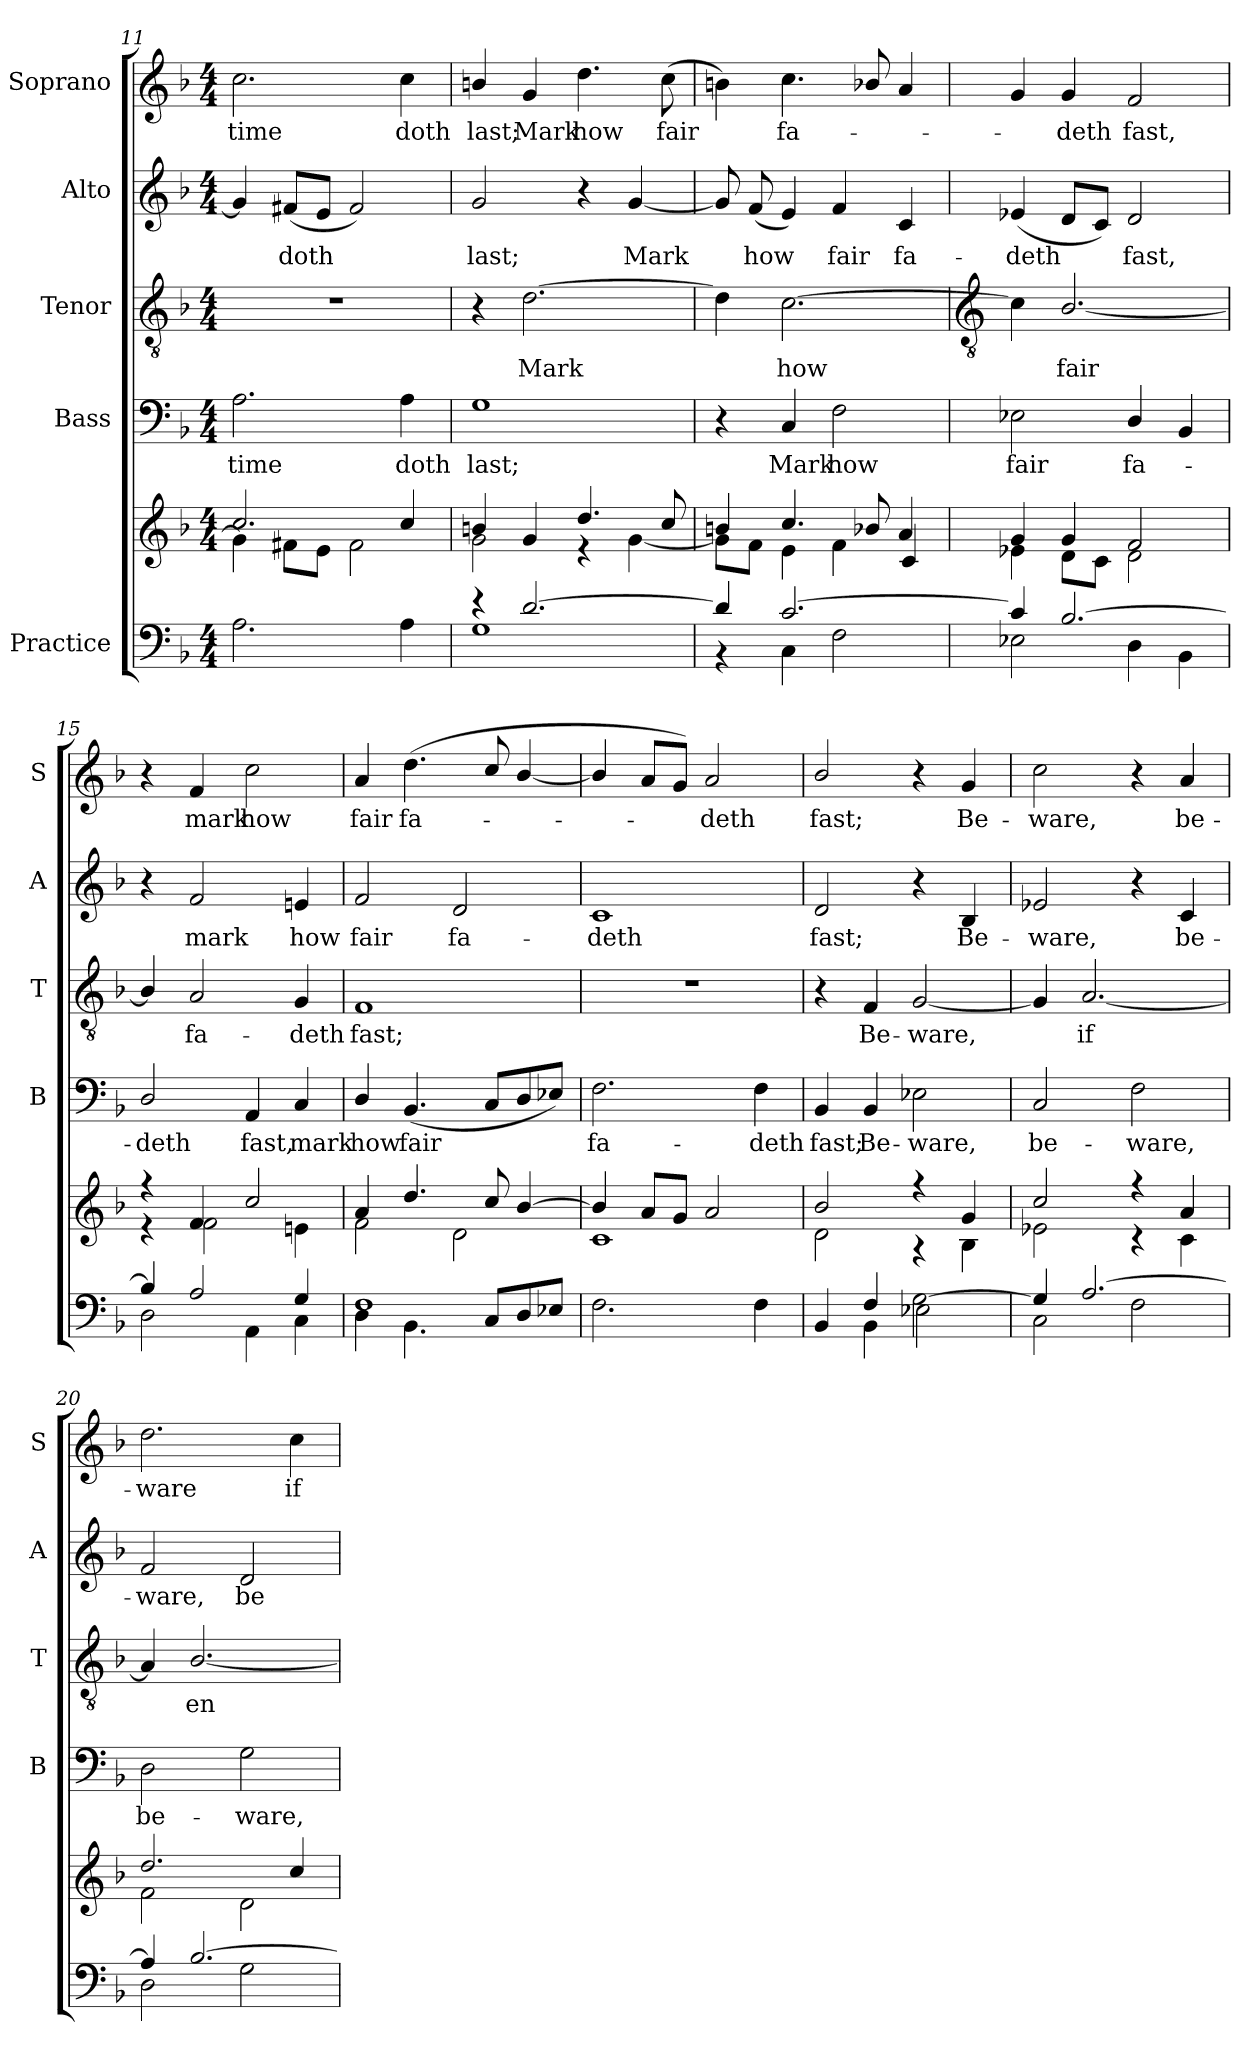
**kern	**kern	**kern	**text	**kern	**text	**kern	**text	**kern	**text
*part5	*part5	*part4	*part4	*part3	*part3	*part2	*part2	*part1	*part1
*staff6	*staff5	*staff4	*staff4	*staff3	*staff3	*staff2	*staff2	*staff1	*staff1
*I"Practice	*	*I"Bass	*	*I"Tenor	*	*I"Alto	*	*I"Soprano	*
*	*	*I'B	*	*I'T	*	*I'A	*	*I'S	*
*clefF4	*clefG2	*clefF4	*	*clefGv2	*	*clefG2	*	*clefG2	*
*k[b-]	*k[b-]	*k[b-]	*	*k[b-]	*	*k[b-]	*	*k[b-]	*
*F:	*F:	*F:	*	*F:	*	*F:	*	*F:	*
*M4/4	*M4/4	*M4/4	*	*M4/4	*	*M4/4	*	*M4/4	*
=11	=11	=11	=11	=11	=11	=11	=11	=11	=11
*^	*^	*	*	*	*	*	*	*	*
!	!	!	!	!	!LO:LY:b	!	!	!	!	!	!LO:LY:b
1ryy	2.A	2.cc/	4g\]	2.A	time	1r	.	4g]	.	2.cc	time
!	!	!	!	!	!	!	!	!	!LO:LY:b	!	!
.	.	.	8f#X\L	.	.	.	.	(<8f#XL	doth	.	.
.	.	.	8e\J	.	.	.	.	8eJ	.	.	.
.	.	.	2f#\	.	.	.	.	2f#)	.	.	.
!	!	!	!	!	!LO:LY:b	!	!	!	!	!	!LO:LY:b
.	4A	4cc/	.	4A	doth	.	.	.	.	4cc	doth
=12	=12	=12	=12	=12	=12	=12	=12	=12	=12	=12	=12
!	!	!	!	!	!LO:LY:b	!	!	!	!LO:LY:b	!	!LO:LY:b
4r	1G	4bn/	2g\	1G	last;	4r	.	2g	last;	4bn/	last;
!	!	!	!	!	!	!	!LO:LY:b	!	!	!	!LO:LY:b
[2.d/	.	4g	.	.	.	[2.d	Mark	.	.	4g	Mark
!	!	!	!	!	!	!	!	!	!	!	!LO:LY:b
.	.	4.dd/	4r	.	.	.	.	4r	.	4.dd	how
!	!	!	!	!	!	!	!	!	!LO:LY:b	!	!
.	.	.	[4g\	.	.	.	.	[4g	Mark	.	.
!	!	!	!	!	!	!	!	!	!	!	!LO:LY:b
.	.	8cc/	.	.	.	.	.	.	.	(>8cc	fair
=13	=13	=13	=13	=13	=13	=13	=13	=13	=13	=13	=13
4d/]	4r	4bn/	8g\L]	4r	.	4d]	.	8g]	.	4bn)	.
!	!	!	!	!	!	!	!	!	!LO:LY:b	!	!
.	.	.	8f\J	.	.	.	.	(<8f	how	.	.
!	!	!	!	!	!LO:LY:b	!	!LO:LY:b	!	!	!	!LO:LY:b
[2.c/	4C\	4.cc/	4e\	4C	Mark	[2.c	how	4e)	.	4.cc	fa-
!	!	!	!	!	!LO:LY:b	!	!	!	!LO:LY:b	!	!
.	2F	.	4f\	2F	how	.	.	4f	fair	.	.
.	.	8b-X/	.	.	.	.	.	.	.	8b-X/	.
!	!	!	!	!	!	!	!	!	!LO:LY:b	!	!
.	.	4a	4c/	.	.	.	.	4c	fa-	4a	.
!!LO:LB:g=z
=14	=14	=14	=14	=14	=14	=14	=14	=14	=14	=14	=14
*	*	*	*	*	*	*clefGv2	*	*	*	*	*
!	!	!	!	!	!LO:LY:b	!	!	!	!LO:LY:b	!	!
4c/]	2E-X	4g	4e-X\	2E-X	fair	4c]	.	(<4e-X	-deth	4g	.
!	!	!	!	!	!	!	!LO:LY:b	!	!	!	!LO:LY:b
[2.B-/	.	4g	8d\L	.	.	[2.B-/	fair	8dL	.	4g	deth
.	.	.	8c\J	.	.	.	.	8cJ)	.	.	.
!	!	!	!	!	!LO:LY:b	!	!	!	!LO:LY:b	!	!LO:LY:b
.	4D\	2f	2d\	4D/	fa-	.	.	2d	fast,	2f	fast,
.	4BB-\	.	.	4BB-	.	.	.	.	.	.	.
=15	=15	=15	=15	=15	=15	=15	=15	=15	=15	=15	=15
!	!	!	!	!	!LO:LY:b	!	!	!	!	!	!
4B-/]	2D\	4r	4r	2D/	deth	4B-/]	.	4r	.	4r	.
!	!	!	!	!	!	!	!LO:LY:b	!	!LO:LY:b	!	!LO:LY:b
2A/	.	4f	2f\	.	.	2A	fa-	2f	mark	4f	mark
!	!	!	!	!	!LO:LY:b	!	!	!	!	!	!LO:LY:b
.	4AA\	2cc/	.	4AA	fast,	.	.	.	.	2cc	how
!	!	!	!	!	!LO:LY:b	!	!LO:LY:b	!	!LO:LY:b	!	!
4G	4C\	.	4en\	4C	mark	4G	-deth	4en	how	.	.
=16	=16	=16	=16	=16	=16	=16	=16	=16	=16	=16	=16
!	!	!	!	!	!LO:LY:b	!	!LO:LY:b	!	!LO:LY:b	!	!LO:LY:b
1F	4D\	4a	2f\	4D/	how	1F	fast;	2f	fair	4a	fair
!	!	!	!	!	!LO:LY:b	!	!	!	!	!	!LO:LY:b
.	4.BB-\	4.dd/	.	(<4.BB-	fair	.	.	.	.	(<4.dd	fa-
!	!	!	!	!	!	!	!	!	!LO:LY:b	!	!
.	.	.	2d\	.	.	.	.	2d	fa-	.	.
.	8C\L	8cc/	.	8C/L	.	.	.	.	.	8cc/	.
.	8D/	[4b-/	.	8D/	.	.	.	.	.	[4b-/	.
.	8E-X/J	.	.	8E-X/J)	.	.	.	.	.	.	.
=17	=17	=17	=17	=17	=17	=17	=17	=17	=17	=17	=17
!	!	!	!	!	!LO:LY:b	!	!	!	!LO:LY:b	!	!
1ryy	2.F	4b-/]	1c\	2.F	fa-	1r	.	1c	-deth	4b-/]	.
.	.	8aL	.	.	.	.	.	.	.	8aL	.
.	.	8gJ	.	.	.	.	.	.	.	8gJ)	.
!	!	!	!	!	!	!	!	!	!	!	!LO:LY:b
.	.	2a	.	.	.	.	.	.	.	2a	deth
!	!	!	!	!	!LO:LY:b	!	!	!	!	!	!
.	4F	.	.	4F	-deth	.	.	.	.	.	.
=18	=18	=18	=18	=18	=18	=18	=18	=18	=18	=18	=18
!	!	!	!	!	!LO:LY:b	!	!	!	!LO:LY:b	!	!LO:LY:b
4ryy	4BB-	2b-/	2d\	4BB-	fast;	4r	.	2d	fast;	2b-/	fast;
!	!	!	!	!	!LO:LY:b	!	!LO:LY:b	!	!	!	!
4F	4BB-\	.	.	4BB-	Be-	4F	Be-	.	.	.	.
!	!	!	!	!	!LO:LY:b	!	!LO:LY:b	!	!	!	!
[2G\	2E-X	4r	4r	2E-X	-ware,	[2G	-ware,	4r	.	4r	.
!	!	!	!	!	!	!	!	!	!LO:LY:b	!	!LO:LY:b
.	.	4g	4B-\	.	.	.	.	4B-	Be-	4g	Be-
=19	=19	=19	=19	=19	=19	=19	=19	=19	=19	=19	=19
!	!	!	!	!	!LO:LY:b	!	!	!	!LO:LY:b	!	!LO:LY:b
4G/]	2C\	2cc/	2e-X\	2C	be-	4G]	.	2e-X	-ware,	2cc	-ware,
!	!	!	!	!	!	!	!LO:LY:b	!	!	!	!
[2.A/	.	.	.	.	.	[2.A	if	.	.	.	.
!	!	!	!	!	!LO:LY:b	!	!	!	!	!	!
.	2F\	4r	4r	2F	-ware,	.	.	4r	.	4r	.
!	!	!	!	!	!	!	!	!	!LO:LY:b	!	!LO:LY:b
.	.	4a	4c\	.	.	.	.	4c	be-	4a	be-
=20	=20	=20	=20	=20	=20	=20	=20	=20	=20	=20	=20
!	!	!	!	!	!LO:LY:b	!	!	!	!LO:LY:b	!	!LO:LY:b
4A]	2D	2.dd/	2f\	2D	be-	4A]	.	2f	-ware,	2.dd	-ware
!	!	!	!	!	!	!	!LO:LY:b	!	!	!	!
[2.B-/	.	.	.	.	.	[2.B-/	en-	.	.	.	.
!	!	!	!	!	!LO:LY:b	!	!	!	!LO:LY:b	!	!
.	2G	.	2d\	2G	-ware,	.	.	2d	be-	.	.
!	!	!	!	!	!	!	!	!	!	!	!LO:LY:b
.	.	4cc/	.	.	.	.	.	.	.	4cc	if
*v	*v	*	*	*	*	*	*	*	*	*	*
*	*v	*v	*	*	*	*	*	*	*	*
=	=	=	=	=	=	=	=	=	=
*-	*-	*-	*-	*-	*-	*-	*-	*-	*-
